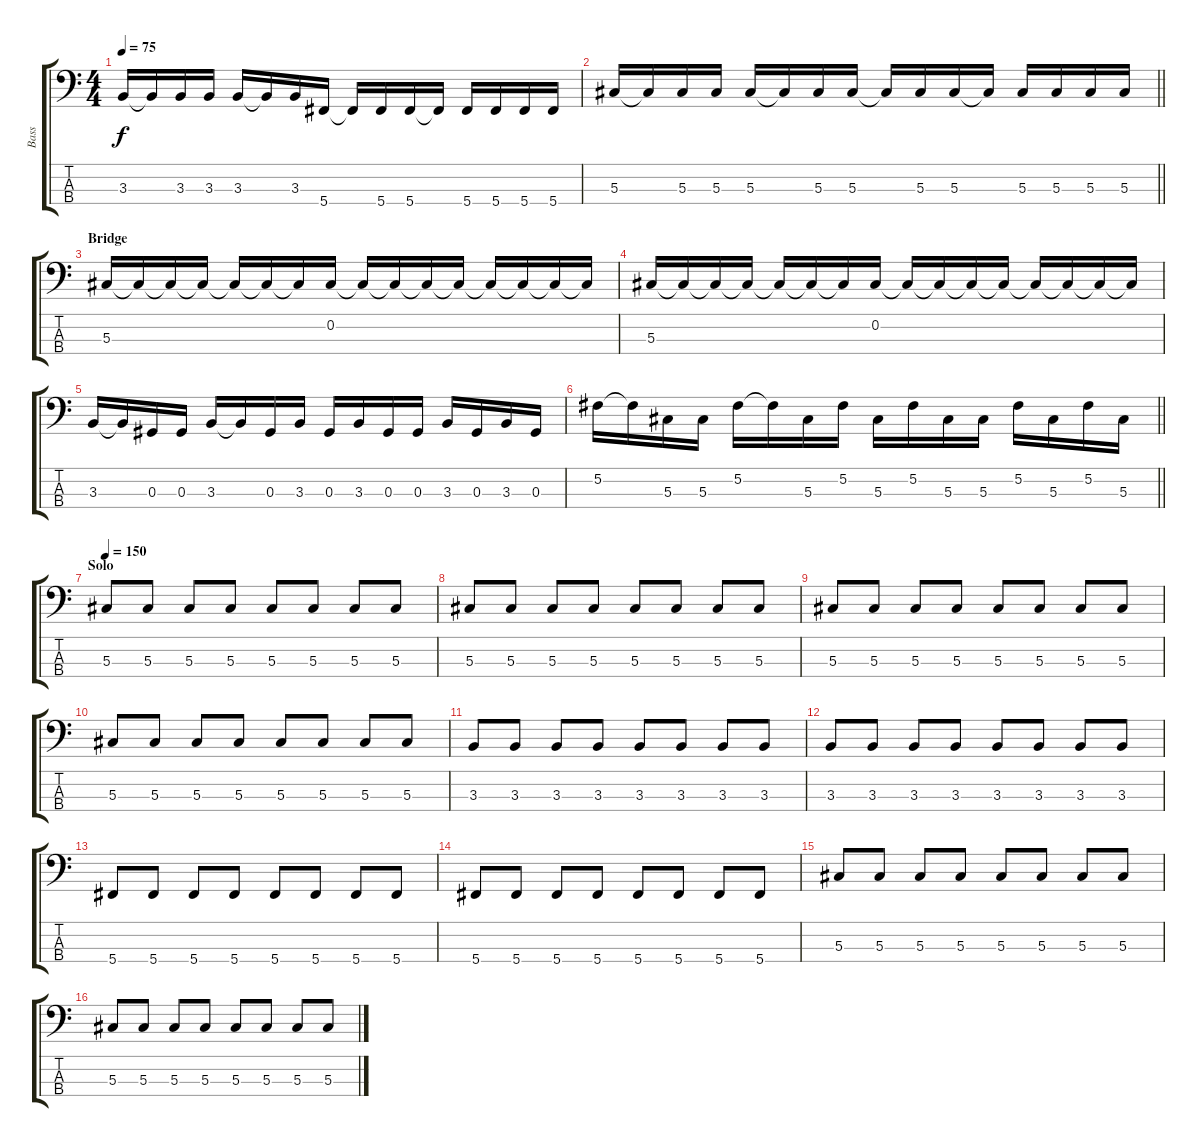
\track ("Bass" "Bass") {instrument electricbassfinger}
\staff {score tabs}
\tuning (Gb2 Db2 Ab1 Db1) {hide}
\ts (4 4)
\tempo 75
\clef f4
\ks c
3.3.16{dy f} 3.3{t}.16 3.3.16 3.3.16 3.3.16 3.3{t}.16 3.3.16 5.4.16 5.4{t}.16 5.4.16 5.4.16 5.4{t}.16 5.4.16 5.4.16 5.4.16 5.4.16 |
\barLineRight lightlight
5.3.16 5.3{t}.16 5.3.16 5.3.16 5.3.16 5.3{t}.16 5.3.16 5.3.16 5.3{t}.16 5.3.16 5.3.16 5.3{t}.16 5.3.16 5.3.16 5.3.16 5.3.16 |
\section ("" "Bridge")
5.3.16 5.3{t}.16 5.3{t}.16 5.3{t}.16 5.3{t}.16 5.3{t}.16 5.3{t}.16 0.2.16 0.2{t}.16 0.2{t}.16 0.2{t}.16 0.2{t}.16 0.2{t}.16 0.2{t}.16 0.2{t}.16 0.2{t}.16 |
5.3.16 5.3{t}.16 5.3{t}.16 5.3{t}.16 5.3{t}.16 5.3{t}.16 5.3{t}.16 0.2.16 0.2{t}.16 0.2{t}.16 0.2{t}.16 0.2{t}.16 0.2{t}.16 0.2{t}.16 0.2{t}.16 0.2{t}.16 |
3.3.16 3.3{t}.16 0.3.16 0.3.16 3.3.16 3.3{t}.16 0.3.16 3.3.16 0.3.16 3.3.16 0.3.16 0.3.16 3.3.16 0.3.16 3.3.16 0.3.16 |
\barLineRight lightlight
5.2.16 5.2{t}.16 5.3.16 5.3.16 5.2.16 5.2{t}.16 5.3.16 5.2.16 5.3.16 5.2.16 5.3.16 5.3.16 5.2.16 5.3.16 5.2.16 5.3.16 |
\section ("" "Solo")
\tempo 150
5.3.8 5.3.8 5.3.8 5.3.8 5.3.8 5.3.8 5.3.8 5.3.8 |
5.3.8 5.3.8 5.3.8 5.3.8 5.3.8 5.3.8 5.3.8 5.3.8 |
5.3.8 5.3.8 5.3.8 5.3.8 5.3.8 5.3.8 5.3.8 5.3.8 |
5.3.8 5.3.8 5.3.8 5.3.8 5.3.8 5.3.8 5.3.8 5.3.8 |
3.3.8 3.3.8 3.3.8 3.3.8 3.3.8 3.3.8 3.3.8 3.3.8 |
3.3.8 3.3.8 3.3.8 3.3.8 3.3.8 3.3.8 3.3.8 3.3.8 |
5.4.8 5.4.8 5.4.8 5.4.8 5.4.8 5.4.8 5.4.8 5.4.8 |
5.4.8 5.4.8 5.4.8 5.4.8 5.4.8 5.4.8 5.4.8 5.4.8 |
5.3.8 5.3.8 5.3.8 5.3.8 5.3.8 5.3.8 5.3.8 5.3.8 |
5.3.8 5.3.8 5.3.8 5.3.8 5.3.8 5.3.8 5.3.8 5.3.8
